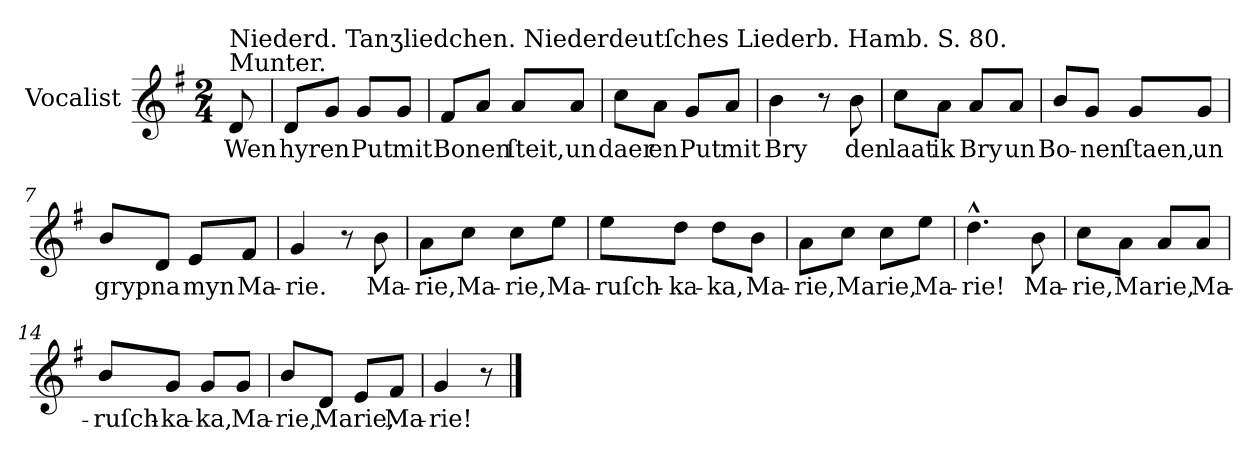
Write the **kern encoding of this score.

**kern	**text
*part1	*part1
*staff1	*staff1
*I"Vocalist	*
*k[f#]	*
*G:	*
*M2/4	*
=	=
!LO:TX:a:t=Munter.	!
!LO:TX:a:t=Niederd. Tanʒliedchen. Niederdeutſches Liederb. Hamb. S. 80.	!
8d	Wen
=1	=1
8dL	hyr
8gJ	en
8gL	Put
8gJ	mit
=2	=2
8f#L	Bonen
8aJ	.
8aL	ſteit,
8aJ	un
=3	=3
8ccL	daer
8aJ	en
8gL	Put
8aJ	mit
=4	=4
4b	Bry
8r	.
8b	den
=5	=5
8ccL	laat
8aJ	ik
8aL	Bry
8aJ	un
=6	=6
8bL	Bo-
8gJ	-nen
8gL	ſtaen,
8gJ	un
=7	=7
8bL	gryp
8dJ	na
8eL	myn
8f#J	Ma-
=8	=8
4g	-rie.
8r	.
8b	Ma-
=9	=9
8aL	-rie,
8ccJ	Ma-
8ccL	-rie,
8eeJ	Ma-
=10	=10
8eeL	-ruſch-
8ddJ	-ka-
8ddL	-ka,
8bJ	Ma-
=11	=11
8aL	-rie,
8ccJ	Marie,
8ccL	.
8eeJ	Ma-
=12	=12
4.dd^^	-rie!
8b	Ma-
=13	=13
8ccL	-rie,
8aJ	Marie,
8aL	.
8aJ	Ma-
=14	=14
8bL	-ruſch-
8gJ	-ka-
8gL	-ka,
8gJ	Ma-
=15	=15
8bL	-rie,
8dJ	Marie,
8eL	.
8f#J	Ma-
=16	=16
4g	-rie!
8r	.
==	==
*-	*-
